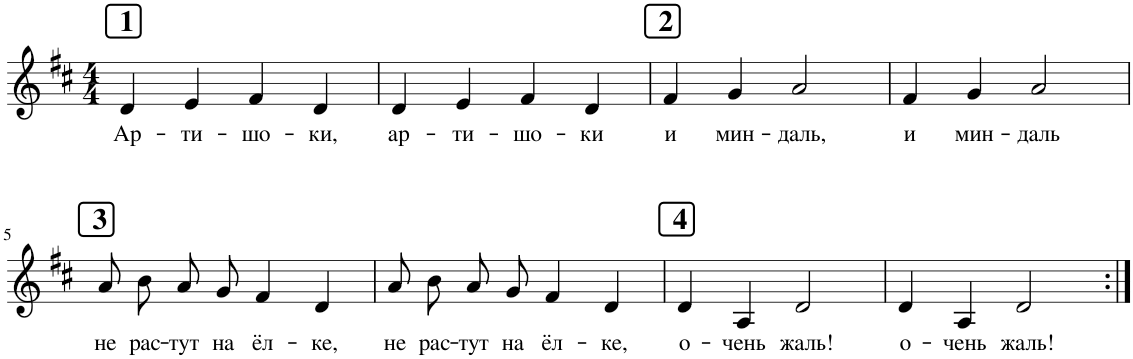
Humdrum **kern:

**kern	**text
*part1	*part1
*staff1	*staff1
*I"Piano	*
*I'Pno.	*
*clefG2	*
*k[f#c#]	*
*M4/4	*
!!LO:REH:place=s1:a:B:cj:fs=14:t=1
=1	=1
!	!LO:LY:b
4d/	Ар-
!	!LO:LY:b
4e/	-ти-
!	!LO:LY:b
4f#/	-шо-
!	!LO:LY:b
4d/	-ки,
=2	=2
!	!LO:LY:b
4d/	ар-
!	!LO:LY:b
4e/	-ти-
!	!LO:LY:b
4f#/	-шо-
!	!LO:LY:b
4d/	-ки
!!LO:REH:place=s1:a:B:cj:fs=14:t=2
=3	=3
!	!LO:LY:b
4f#/	и
!	!LO:LY:b
4g/	мин-
!	!LO:LY:b
2a/	-даль,
=4	=4
!	!LO:LY:b
4f#/	и
!	!LO:LY:b
4g/	мин-
!	!LO:LY:b
2a/	-даль
!!LO:LB:g=z
!!LO:REH:place=s1:a:B:cj:fs=14:t=3
=5	=5
!	!LO:LY:b
8a/L	не
!	!LO:LY:b
8b/J	рас-
!	!LO:LY:b
8a/L	-тут
!	!LO:LY:b
8g/J	на
!	!LO:LY:b
4f#/	ёл-
!	!LO:LY:b
4d/	-ке,
=6	=6
!	!LO:LY:b
8a/L	не
!	!LO:LY:b
8b/J	рас-
!	!LO:LY:b
8a/L	-тут
!	!LO:LY:b
8g/J	на
!	!LO:LY:b
4f#/	ёл-
!	!LO:LY:b
4d/	-ке,
!!LO:REH:place=s1:a:B:cj:fs=14:t=4
=7	=7
!	!LO:LY:b
4d/	о-
!	!LO:LY:b
4A/	-чень
!	!LO:LY:b
2d/	жаль!
=8	=8
!	!LO:LY:b
4d/	о-
!	!LO:LY:b
4A/	-чень
!	!LO:LY:b
2d/	жаль!
=:|!	=:|!
*-	*-
